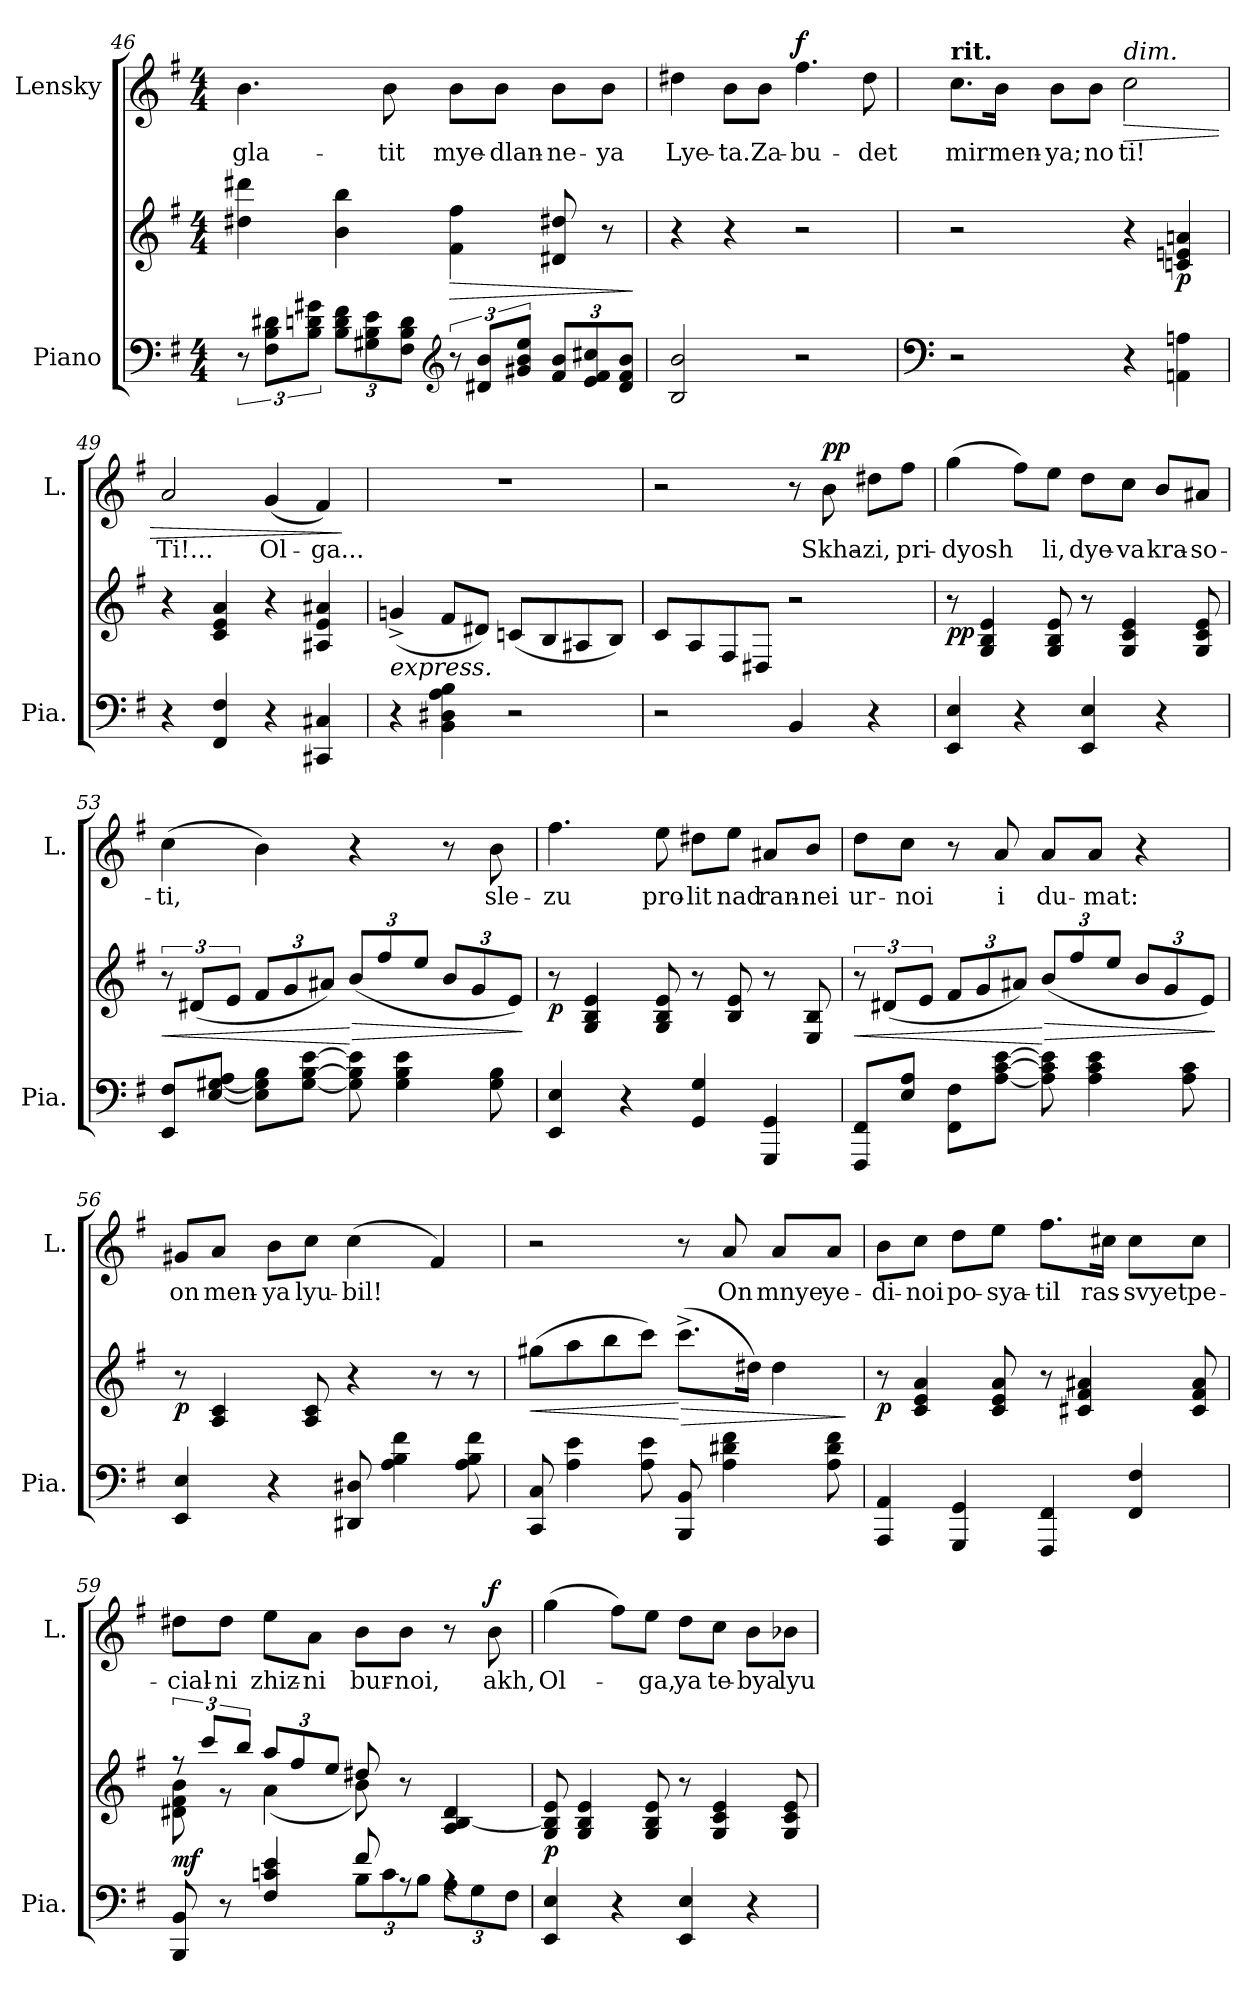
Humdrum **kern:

**kern	**kern	**dynam	**kern	**text	**dynam
*part2	*part2	*part2	*part1	*part1	*part1
*staff3	*staff2	*staff2/3	*staff1	*staff1	*staff1
*I"Piano	*	*	*I"Lensky	*	*
*I'Pia.	*	*	*I'L.	*	*
!!LO:LB:g=z
*clefF4	*clefG2	*	*clefG2	*	*
*k[f#]	*k[f#]	*	*k[f#]	*	*
*M4/4	*M4/4	*	*M4/4	*	*
=46	=46	=46	=46	=46	=46
12r	4dd#X\ 4ddd#X\	.	4.b\	-gla-	.
12F#\ 12B\ 12d#X\L	.	.	.	.	.
12B\ 12dn\ 12g#X\J	.	.	.	.	.
*Xbrackettup	*	*	*	*	*
12B\ 12d\ 12f#\L	4b\ 4bb\	.	.	.	.
12G#X\ 12B\ 12e\	.	.	.	.	.
.	.	.	8b\	-tit	.
12F#\ 12B\ 12d\J	.	.	.	.	.
*clefG2	*	*	*	*	*
*brackettup	*	*	*	*	*
!	!	!LO:HP:b	!	!	!
12r	4f#\ 4ff#\	>	8b\L	mye-	.
12d#X/ 12b/L	.	.	.	.	.
.	.	.	8b\J	-dlan-	.
12g#X/ 12b/ 12ee/J	.	.	.	.	.
*Xbrackettup	*	*	*	*	*
12f#/ 12b/L	8d#X/ 8dd#X/	.	8b\L	-ne-	.
12e/ 12f#/ 12cc#X/	.	.	.	.	.
.	8r	.	8b\J	-ya	.
12d#/ 12f#/ 12b/J	.	.	.	.	.
.	.	]	.	.	.
=47	=47	=47	=47	=47	=47
2B/ 2b/	4r	.	4dd#X\	Lye-	.
.	4r	.	8b\L	-ta.	.
.	.	.	8b\J	Za-	.
!	!	!	!	!	!LO:DY:a
2r	2r	.	4.ff#\	-bu-	f
.	.	.	8dd#\	-det	.
=48	=48	=48	=48	=48	=48
*clefF4	*	*	*	*	*
!	!	!	!LO:TX:a:B:t=rit.	!	!
2r	2r	.	8.cc\L	mir	.
.	.	.	16b\Jk	men-	.
.	.	.	8b\L	-ya;	.
.	.	.	8b\J	no	.
!	!	!	!LO:TX:a:i:t=dim.	!	!
!	!	!	!	!	!LO:HP:b
4r	4r	.	2cc\	ti!	>
!	!	!LO:DY:b	!	!	!
4AAn\ 4An\	4cn/ 4en/ 4an/	p	.	.	.
!!LO:PB:g=z
=49	=49	=49	=49	=49	=49
*	*	*	*MM68	*	*
4r	4r	.	2a/	Ti!...	.
4FF#/ 4F#/	4c/ 4e/ 4a/	.	.	.	.
4r	4r	.	(4g/	Ol-	.
4CC#X/ 4C#X/	4A#X/ 4e/ 4a#X/	.	4f#/)	-ga...	.
.	.	.	.	.	]
=50	=50	=50	=50	=50	=50
!LO:TX:a:i:t=express.	!	!	!	!	!
4r	(4gn^/	.	1r	.	.
4BB\ 4D#X\ 4A\ 4B\	8f#/L	.	.	.	.
.	8d#X/J)	.	.	.	.
2r	(8cn/L	.	.	.	.
.	8B/	.	.	.	.
.	8A#X/	.	.	.	.
.	8B/J)	.	.	.	.
!!LO:LB:g=z
=51	=51	=51	=51	=51	=51
2r	8c/L	.	2r	.	.
.	8A/	.	.	.	.
.	8F#/	.	.	.	.
.	8D#X/J	.	.	.	.
4BB/	2r	.	8r	.	.
!	!	!	!	!	!LO:DY:a
.	.	.	8b\	Skha-	pp
4r	.	.	8dd#X\L	-zi,	.
.	.	.	8ff#\J	pri-	.
=52	=52	=52	=52	=52	=52
!	!	!LO:DY:b	!	!	!
4EE/ 4E/	8r	pp	(4gg\	-dyosh	.
.	4G/ 4B/ 4e/	.	.	.	.
4r	.	.	8ff#\L)	.	.
.	8G/ 8B/ 8e/	.	8ee\J	li,	.
4EE/ 4E/	8r	.	8dd\L	dye-	.
.	4G/ 4c/ 4e/	.	8cc\J	-va	.
4r	.	.	8b/L	kra-	.
.	8G/ 8c/ 8e/	.	8a#X/J	-so-	.
=53	=53	=53	=53	=53	=53
!	!	!LO:HP:b	!	!	!
8EE/ 8F#/L	12r	<	(4cc\	-ti,	.
.	(12d#X/L	.	.	.	.
[8E/ [8G#X/ 8A/J	.	.	.	.	.
.	12e/J	.	.	.	.
*	*Xbrackettup	*	*	*	*
8E\] 8G#\] 8B\L	12f#/L	.	4b\)	.	.
.	12g/	.	.	.	.
[8G#\ [8B\ [8e\J	.	.	.	.	.
.	12a#X/J)	.	.	.	.
!	!	!LO:HP:n=1:b	!	!	!
8G#\] 8B\] 8e\]	(12b/L	[ >	4r	.	.
.	12ff#/	.	.	.	.
4G#\ 4B\ 4e\	.	.	.	.	.
.	12ee/J	.	.	.	.
.	12b/L	.	8r	.	.
.	12g/	.	.	.	.
8G#\ 8B\	.	.	8b\	sle-	.
.	12e/J)	.	.	.	.
.	.	]	.	.	.
!!LO:LB:g=z
=54	=54	=54	=54	=54	=54
!	!	!LO:DY:b	!	!	!
4EE/ 4E/	8r	p	4.ff#\	-zu	.
.	4G/ 4B/ 4e/	.	.	.	.
4r	.	.	.	.	.
.	8G/ 8B/ 8e/	.	8ee\	pro-	.
4GG/ 4G/	8r	.	8dd#X\L	-lit	.
.	8B/ 8e/	.	8ee\J	nad	.
4GGG/ 4GG/	8r	.	8a#X/L	ran-	.
.	8E/ 8B/	.	8b/J	-nei	.
=55	=55	=55	=55	=55	=55
*	*brackettup	*	*	*	*
!	!	!LO:HP:b	!	!	!
8FFF#/ 8FF#/L	12r	<	8dd\L	ur-	.
.	(12d#X/L	.	.	.	.
8E/ 8A/J	.	.	8cc\J	-noi	.
.	12e/J	.	.	.	.
*	*Xbrackettup	*	*	*	*
8FF#\ 8F#\L	12f#/L	.	8r	.	.
.	12g/	.	.	.	.
[8A\ [8c\ [8e\J	.	.	8a/	i	.
.	12a#X/J)	.	.	.	.
!	!	!LO:HP:n=1:b	!	!	!
8A\] 8c\] 8e\]	(12b/L	[ >	8a/L	du-	.
.	12ff#/	.	.	.	.
4A\ 4c\ 4e\	.	.	8a/J	-mat:	.
.	12ee/J	.	.	.	.
.	12b/L	.	4r	.	.
.	12g/	.	.	.	.
8A\ 8c\	.	.	.	.	.
.	12e/J)	.	.	.	.
.	.	]	.	.	.
=56	=56	=56	=56	=56	=56
!	!	!LO:DY:b	!	!	!
4EE/ 4E/	8r	p	8g#X/L	on	.
.	4A/ 4c/	.	8a/J	men-	.
4r	.	.	8b\L	-ya	.
.	8A/ 8c/	.	8cc\J	lyu-	.
8DD#X/ 8D#X/	4r	.	(4cc\	-bil!	.
4A\ 4B\ 4f#\	.	.	.	.	.
.	8r	.	4f#/)	.	.
8A\ 8B\ 8f#\	8r	.	.	.	.
!!LO:PB:g=z
=57	=57	=57	=57	=57	=57
!	!	!LO:HP:b	!	!	!
8CC/ 8C/	(8gg#X\L	<	2r	.	.
4A\ 4e\	8aa\	.	.	.	.
.	8bb\	.	.	.	.
8A\ 8e\	8ccc\J)	.	.	.	.
!	!	!LO:HP:n=1:b	!	!	!
8BBB/ 8BB/	(8.ccc^\L	[ >	8r	.	.
4A\ 4d#X\ 4f#\	.	.	8a/	On	.
.	16dd#X\Jk)	.	.	.	.
.	4dd#\	.	8a/L	mnye	.
8A\ 8d#\ 8f#\	.	.	8a/J	ye-	.
.	.	]	.	.	.
=58	=58	=58	=58	=58	=58
!	!	!LO:DY:b	!	!	!
4AAA/ 4AA/	8r	p	8b\L	-di-	.
.	4c/ 4e/ 4a/	.	8cc\J	-noi	.
4GGG/ 4GG/	.	.	8dd\L	po-	.
.	8c/ 8e/ 8a/	.	8ee\J	-sya-	.
4FFF#/ 4FF#/	8r	.	8.ff#\L	-til	.
.	4c#X/ 4f#/ 4a#X/	.	.	.	.
.	.	.	16cc#X\Jk	ras-	.
4FF#/ 4F#/	.	.	8cc#\L	-svyet	.
.	8c#/ 8f#/ 8a#/	.	8cc#\J	pe-	.
!!LO:LB:g=z
=59	=59	=59	=59	=59	=59
*^	*	*	*	*	*
*	*	*brackettup	*	*	*	*
*	*	*^	*	*	*	*
!	!	!	!	!LO:DY:a=2	!	!	!
8BBB/ 8BB/	2ryy	12r	8d#X\ 8f#\ 8b\	mf	8dd#X\L	-cial-	.
.	.	12ccc/L	.	.	.	.	.
8r	.	.	8r	.	8dd#\J	-ni	.
.	.	12bb/J	.	.	.	.	.
*	*	*Xbrackettup	*	*	*	*	*
4F#/ 4cn/ 4e/	.	12aa/L	(4a\	.	8ee\L	zhiz-	.
.	.	12ff#/	.	.	.	.	.
.	.	.	.	.	8a\J	-ni	.
.	.	12ee/J	.	.	.	.	.
8f#/	12B\L	8dd#X/	8b\)	.	8b\L	bur-	.
.	12c\	.	.	.	.	.	.
8rA	.	8r	4.ryy	.	8b\J	-noi,	.
.	12B\J	.	.	.	.	.	.
4rA	12A\L	4A/ [4B/ 4d#/	.	.	8r	.	.
.	12G\	.	.	.	.	.	.
!	!	!	!	!	!	!	!LO:DY:a
.	.	.	.	.	8b\	akh,	f
.	12F#\J	.	.	.	.	.	.
*	*	*v	*v	*	*	*	*
=60	=60	=60	=60	=60	=60	=60
!	!	!	!LO:DY:a=2	!	!	!
*v	*v	*	*	*	*	*
4EE/ 4E/	8G/ 8B/] 8e/	p	(4gg\	Ol-	.
.	4G/ 4B/ 4e/	.	.	.	.
4r	.	.	8ff#\L)	.	.
.	8G/ 8B/ 8e/	.	8ee\J	-ga,	.
4EE/ 4E/	8r	.	8dd\L	ya	.
.	4G/ 4c/ 4e/	.	8cc\J	te-	.
4r	.	.	8b\L	-bya	.
.	8G/ 8c/ 8e/	.	8b-X\J	lyu-	.
=	=	=	=	=	=
*-	*-	*-	*-	*-	*-
